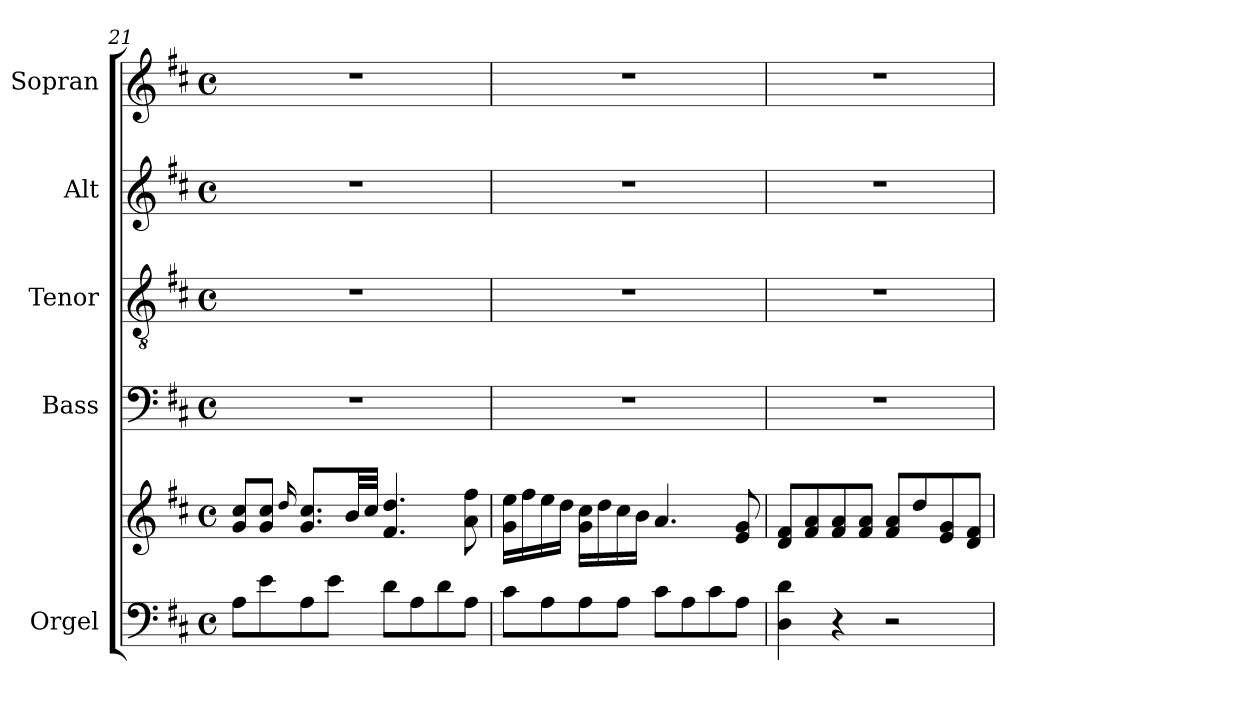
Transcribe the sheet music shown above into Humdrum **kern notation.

**kern	**kern	**kern	**kern	**kern	**kern
*part5	*part5	*part4	*part3	*part2	*part1
*staff6	*staff5	*staff4	*staff3	*staff2	*staff1
*I"Orgel	*	*I"Bass	*I"Tenor	*I"Alt	*I"Sopran
*I'Org.	*	*I'B.	*I'T.	*I'A.	*I'S.
*clefF4	*clefG2	*clefF4	*clefGv2	*clefG2	*clefG2
*k[f#c#]	*k[f#c#]	*k[f#c#]	*k[f#c#]	*k[f#c#]	*k[f#c#]
*D:	*D:	*D:	*D:	*D:	*D:
*M4/4	*M4/4	*M4/4	*M4/4	*M4/4	*M4/4
*met(c)	*met(c)	*met(c)	*met(c)	*met(c)	*met(c)
=21	=21	=21	=21	=21	=21
8A\L	8g/ 8cc#/L	1r	1r	1r	1r
8e\	8g/ 8cc#/J	.	.	.	.
.	16qqdd/	.	.	.	.
8A\	8.g/ 8.cc#/L	.	.	.	.
8e\J	.	.	.	.	.
.	32b/LL	.	.	.	.
.	32cc#/JJJ	.	.	.	.
8d\L	4.f#/ 4.dd/	.	.	.	.
8A\	.	.	.	.	.
8d\	.	.	.	.	.
8A\J	8a\ 8ff#\	.	.	.	.
!!LO:PB:g=z
=22	=22	=22	=22	=22	=22
8c#\L	16g\ 16ee\LL	1r	1r	1r	1r
.	16ff#\	.	.	.	.
8A\	16ee\	.	.	.	.
.	16dd\JJ	.	.	.	.
8A\	16g\ 16cc#\LL	.	.	.	.
.	16dd\	.	.	.	.
8A\J	16cc#\	.	.	.	.
.	16b\JJ	.	.	.	.
8c#\L	4.a/	.	.	.	.
8A\	.	.	.	.	.
8c#\	.	.	.	.	.
8A\J	8e/ 8g/	.	.	.	.
=23	=23	=23	=23	=23	=23
4D\ 4d\	8d/ 8f#/L	1r	1r	1r	1r
.	8f#/ 8a/	.	.	.	.
4r	8f#/ 8a/	.	.	.	.
.	8f#/ 8a/J	.	.	.	.
2r	8f#/ 8a/L	.	.	.	.
.	8dd/	.	.	.	.
.	8e/ 8g/	.	.	.	.
.	8d/ 8f#/J	.	.	.	.
=	=	=	=	=	=
*-	*-	*-	*-	*-	*-
